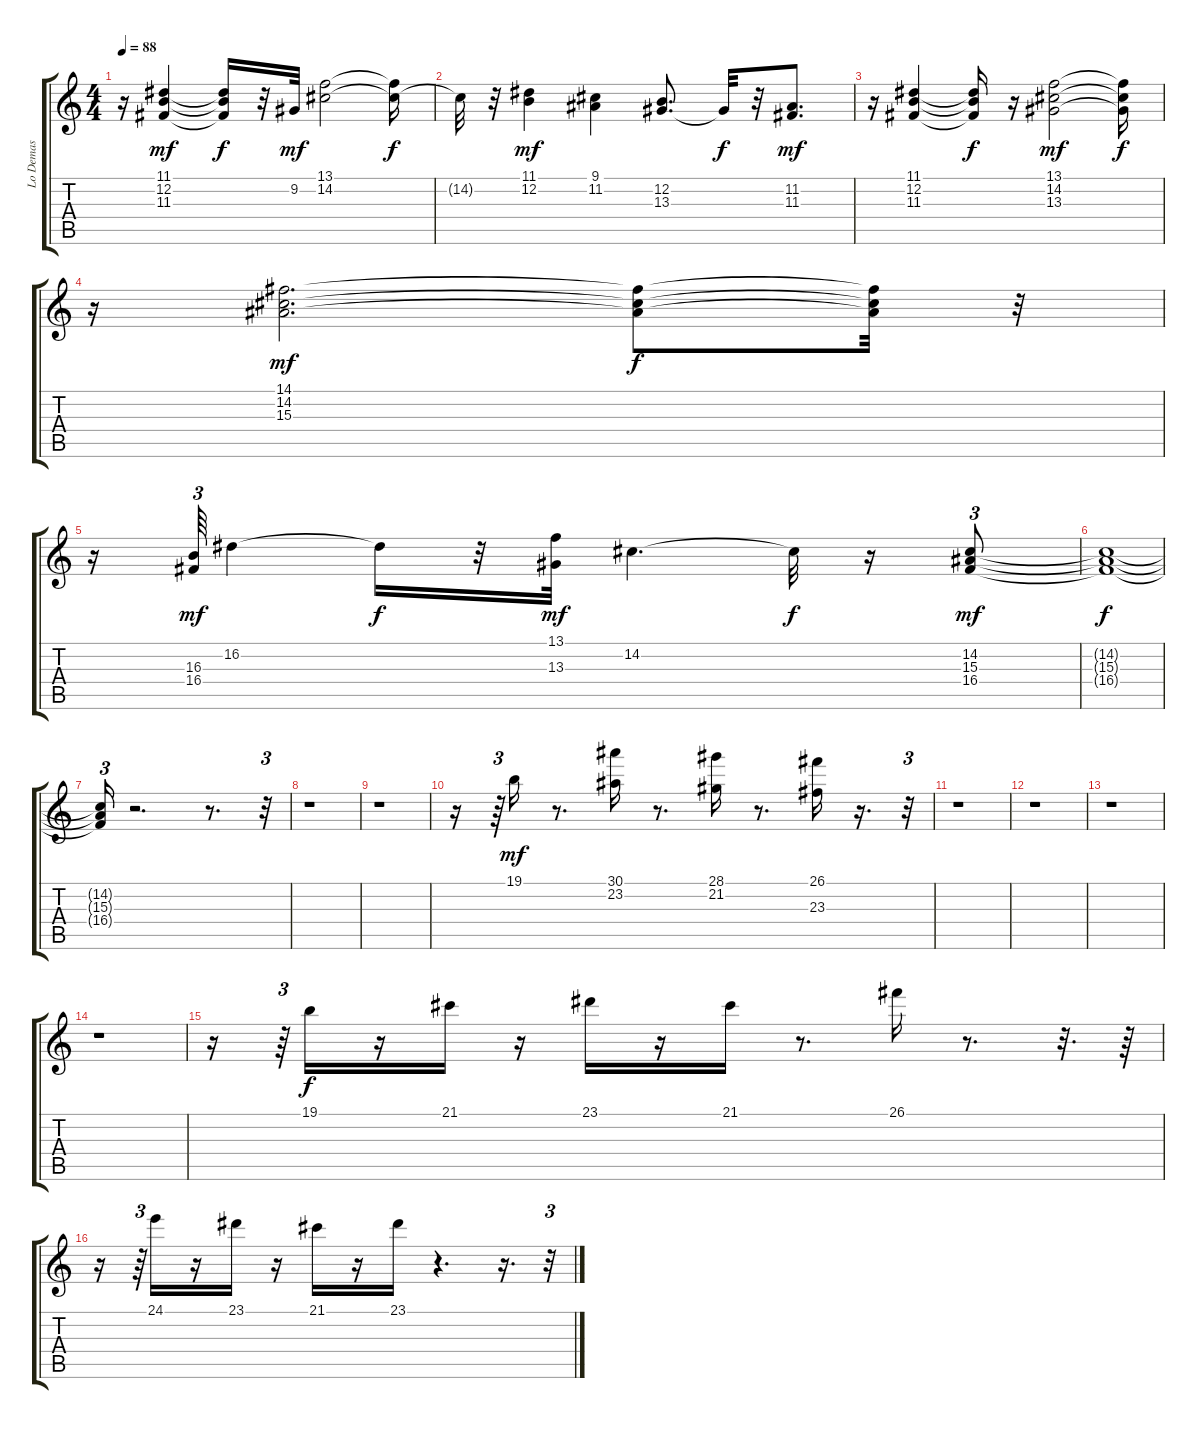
\track ("Lo Demas" "Lo Demas") {instrument fx5brightness}
\staff {score tabs}
\tuning (E4 B3 G3 D3 A2 E2) {hide}
\ts (4 4)
\tempo 88
\clef g2
\ks c
r.16{dy f} (11.1 12.2 11.3).4{dy mf} (11.1{t} 12.2{t} 11.3{t}).16{dy f} r.32 9.2.32{dy mf} (13.1 14.2).2 (13.1{t} 14.2{t}).16{dy f} |
14.2{t}.32 r.32 (11.1 12.2).4{dy mf} (9.1 11.2).4 (12.2 13.3).8{d} 13.3{t}.32{dy f} r.32 (11.2 11.3).8{d dy mf} |
r.16 (11.1 12.2 11.3).4 (11.1{t} 12.2{t} 11.3{t}).16{dy f} r.16 (13.1 14.2 13.3).2{dy mf} (13.1{t} 14.2{t} 13.3{t}).16{dy f} |
r.16 (14.1 14.2 15.3).2{d dy mf} (14.1{t} 14.2{t} 15.3{t}).8{dy f} (14.1{t} 14.2{t} 15.3{t}).32 r.32 |
r.16 (16.3 16.4).64{tu (3 2) dy mf} 16.2.4 16.2{t}.16{dy f} r.32 (13.1 13.3).32{dy mf} 14.2.4{d} 14.2{t}.32{dy f} r.16 (14.2 15.3 16.4).8{tu (3 2) dy mf} |
(14.2{t} 15.3{t} 16.4{t}).1{dy f} |
(14.2{t} 15.3{t} 16.4{t}).16{tu (3 2)} r.2{d} r.8{d} r.32{tu (3 2)} |
r.1 |
r.1 |
r.16 r.64{tu (3 2)} 19.1.16{dy mf volume 12 balance 3 instrument fx5brightness} r.8{d} (30.1 23.2).16 r.8{d} (28.1 21.2).16 r.8{d} (26.1 23.3).16 r.16{d} r.32{tu (3 2)} |
r.1 |
r.1 |
r.1 |
r.1 |
r.16 r.64{tu (3 2)} 19.1.16{dy f} r.16 21.1.16 r.16 23.1.16 r.16 21.1.16 r.8{d} 26.1.16 r.8{d} r.32{d} r.64 |
r.16 r.64{tu (3 2)} 24.1.16 r.16 23.1.16 r.16 21.1.16 r.16 23.1.16 r.4{d} r.16{d} r.32{tu (3 2)}
